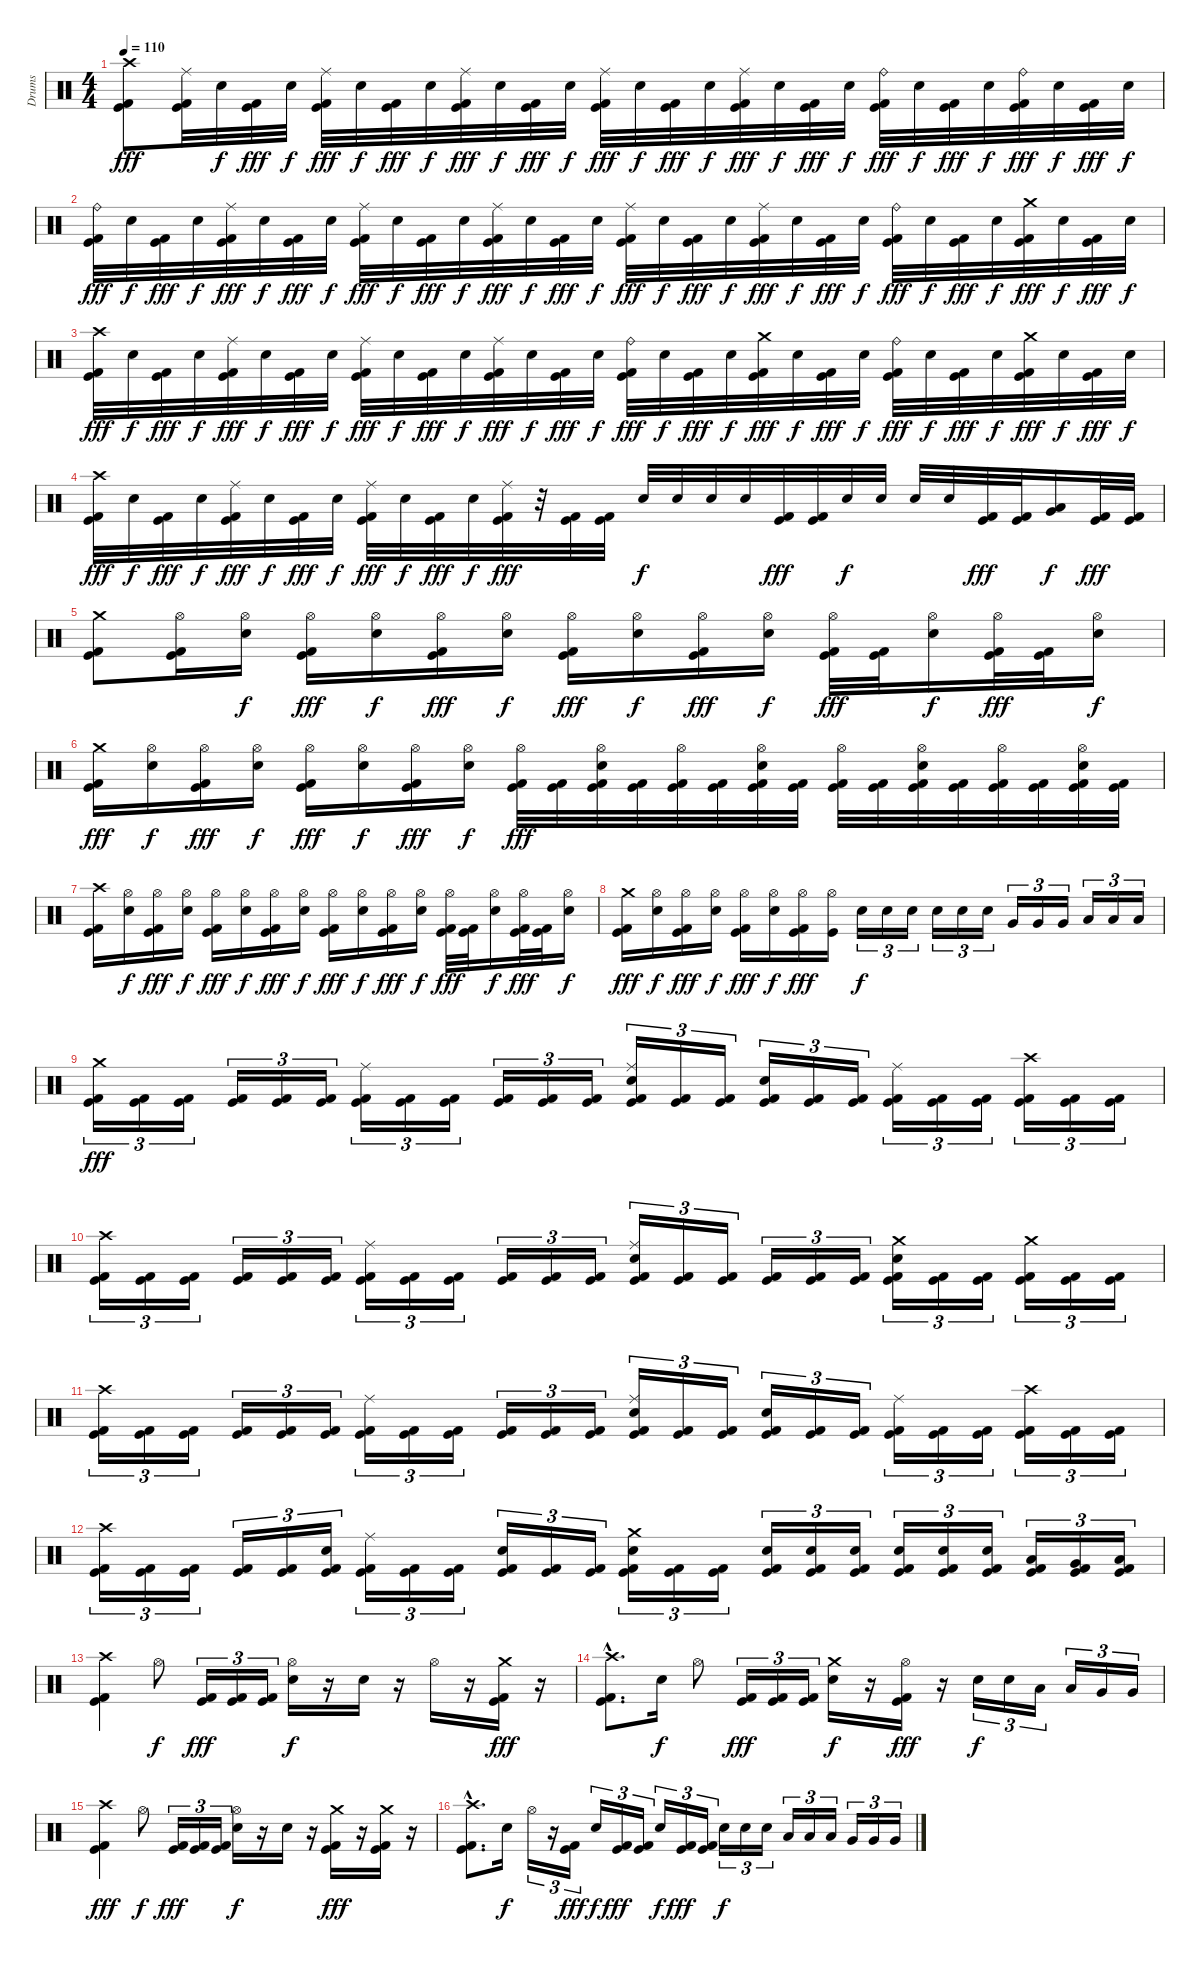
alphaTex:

\track ("Drums" "Drums") {instrument percussion}
\staff {score}
\articulation defaults
\ts (4 4)
\tempo 110
\clef neutral
\ks c
("Crash high (hit)" "Kick (hit)" "Kick (hit) 2").8{dy fff} ("Ride (middle)" "Kick (hit)" "Kick (hit) 2").32 "Electric Snare (hit)".32{dy f} ("Kick (hit)" "Kick (hit) 2").32{dy fff} "Electric Snare (hit)".32{dy f} ("Ride (middle)" "Kick (hit)" "Kick (hit) 2").32{dy fff} "Electric Snare (hit)".32{dy f} ("Kick (hit)" "Kick (hit) 2").32{dy fff} "Electric Snare (hit)".32{dy f} ("Ride (middle)" "Kick (hit)" "Kick (hit) 2").32{dy fff} "Electric Snare (hit)".32{dy f} ("Kick (hit)" "Kick (hit) 2").32{dy fff} "Electric Snare (hit)".32{dy f} ("Ride (middle)" "Kick (hit)" "Kick (hit) 2").32{dy fff} "Electric Snare (hit)".32{dy f} ("Kick (hit)" "Kick (hit) 2").32{dy fff} "Electric Snare (hit)".32{dy f} ("Ride (middle)" "Kick (hit)" "Kick (hit) 2").32{dy fff} "Electric Snare (hit)".32{dy f} ("Kick (hit)" "Kick (hit) 2").32{dy fff} "Electric Snare (hit)".32{dy f} ("Ride (bell)" "Kick (hit)" "Kick (hit) 2").32{dy fff} "Electric Snare (hit)".32{dy f} ("Kick (hit)" "Kick (hit) 2").32{dy fff} "Electric Snare (hit)".32{dy f} ("Ride (bell)" "Kick (hit)" "Kick (hit) 2").32{dy fff} "Electric Snare (hit)".32{dy f} ("Kick (hit)" "Kick (hit) 2").32{dy fff} "Electric Snare (hit)".32{dy f} |
("Ride (bell)" "Kick (hit)" "Kick (hit) 2").32{dy fff} "Electric Snare (hit)".32{dy f} ("Kick (hit)" "Kick (hit) 2").32{dy fff} "Electric Snare (hit)".32{dy f} ("Ride (middle)" "Kick (hit)" "Kick (hit) 2").32{dy fff} "Electric Snare (hit)".32{dy f} ("Kick (hit)" "Kick (hit) 2").32{dy fff} "Electric Snare (hit)".32{dy f} ("Ride (middle)" "Kick (hit)" "Kick (hit) 2").32{dy fff} "Electric Snare (hit)".32{dy f} ("Kick (hit)" "Kick (hit) 2").32{dy fff} "Electric Snare (hit)".32{dy f} ("Ride (middle)" "Kick (hit)" "Kick (hit) 2").32{dy fff} "Electric Snare (hit)".32{dy f} ("Kick (hit)" "Kick (hit) 2").32{dy fff} "Electric Snare (hit)".32{dy f} ("Ride (middle)" "Kick (hit)" "Kick (hit) 2").32{dy fff} "Electric Snare (hit)".32{dy f} ("Kick (hit)" "Kick (hit) 2").32{dy fff} "Electric Snare (hit)".32{dy f} ("Ride (middle)" "Kick (hit)" "Kick (hit) 2").32{dy fff} "Electric Snare (hit)".32{dy f} ("Kick (hit)" "Kick (hit) 2").32{dy fff} "Electric Snare (hit)".32{dy f} ("Ride (bell)" "Kick (hit)" "Kick (hit) 2").32{dy fff} "Electric Snare (hit)".32{dy f} ("Kick (hit)" "Kick (hit) 2").32{dy fff} "Electric Snare (hit)".32{dy f} ("Crash medium (hit)" "Kick (hit)" "Kick (hit) 2").32{dy fff} "Electric Snare (hit)".32{dy f} ("Kick (hit)" "Kick (hit) 2").32{dy fff} "Electric Snare (hit)".32{dy f} |
("Crash high (hit)" "Kick (hit)" "Kick (hit) 2").32{dy fff} "Electric Snare (hit)".32{dy f} ("Kick (hit)" "Kick (hit) 2").32{dy fff} "Electric Snare (hit)".32{dy f} ("Ride (middle)" "Kick (hit)" "Kick (hit) 2").32{dy fff} "Electric Snare (hit)".32{dy f} ("Kick (hit)" "Kick (hit) 2").32{dy fff} "Electric Snare (hit)".32{dy f} ("Ride (middle)" "Kick (hit)" "Kick (hit) 2").32{dy fff} "Electric Snare (hit)".32{dy f} ("Kick (hit)" "Kick (hit) 2").32{dy fff} "Electric Snare (hit)".32{dy f} ("Ride (middle)" "Kick (hit)" "Kick (hit) 2").32{dy fff} "Electric Snare (hit)".32{dy f} ("Kick (hit)" "Kick (hit) 2").32{dy fff} "Electric Snare (hit)".32{dy f} ("Ride (bell)" "Kick (hit)" "Kick (hit) 2").32{dy fff} "Electric Snare (hit)".32{dy f} ("Kick (hit)" "Kick (hit) 2").32{dy fff} "Electric Snare (hit)".32{dy f} ("Crash medium (hit)" "Kick (hit)" "Kick (hit) 2").32{dy fff} "Electric Snare (hit)".32{dy f} ("Kick (hit)" "Kick (hit) 2").32{dy fff} "Electric Snare (hit)".32{dy f} ("Ride (bell)" "Kick (hit)" "Kick (hit) 2").32{dy fff} "Electric Snare (hit)".32{dy f} ("Kick (hit)" "Kick (hit) 2").32{dy fff} "Electric Snare (hit)".32{dy f} ("Crash medium (hit)" "Kick (hit)" "Kick (hit) 2").32{dy fff} "Electric Snare (hit)".32{dy f} ("Kick (hit)" "Kick (hit) 2").32{dy fff} "Electric Snare (hit)".32{dy f} |
("Crash high (hit)" "Kick (hit)" "Kick (hit) 2").32{dy fff} "Electric Snare (hit)".32{dy f} ("Kick (hit)" "Kick (hit) 2").32{dy fff} "Electric Snare (hit)".32{dy f} ("Ride (middle)" "Kick (hit)" "Kick (hit) 2").32{dy fff} "Electric Snare (hit)".32{dy f} ("Kick (hit)" "Kick (hit) 2").32{dy fff} "Electric Snare (hit)".32{dy f} ("Ride (middle)" "Kick (hit)" "Kick (hit) 2").32{dy fff} "Electric Snare (hit)".32{dy f} ("Kick (hit)" "Kick (hit) 2").32{dy fff} "Electric Snare (hit)".32{dy f} ("Ride (middle)" "Kick (hit)" "Kick (hit) 2").32{dy fff} r.32 ("Kick (hit)" "Kick (hit) 2").32 ("Kick (hit)" "Kick (hit) 2").32 "Electric Snare (hit)".32{dy f} "Electric Snare (hit)".32 "Electric Snare (hit)".32 "Electric Snare (hit)".32 ("Kick (hit)" "Kick (hit) 2").32{dy fff} ("Kick (hit)" "Kick (hit) 2").32 "Electric Snare (hit)".32{dy f} "Electric Snare (hit)".32 "Electric Snare (hit)".32 "Electric Snare (hit)".32 ("Kick (hit)" "Kick (hit) 2").32{dy fff} ("Kick (hit)" "Kick (hit) 2").32 ("Very Low Tom (hit)" "Low Floor Tom (hit)").16{bu 60 dy f} ("Kick (hit)" "Kick (hit) 2").32{dy fff} ("Kick (hit)" "Kick (hit) 2").32 |
("Crash medium (hit)" "Kick (hit)" "Kick (hit) 2").8 ("Hi-Hat (open)" "Kick (hit)" "Kick (hit) 2").16 ("Hi-Hat (open)" "Electric Snare (hit)").16{dy f} ("Hi-Hat (open)" "Kick (hit)" "Kick (hit) 2").16{dy fff} ("Hi-Hat (open)" "Electric Snare (hit)").16{dy f} ("Hi-Hat (open)" "Kick (hit)" "Kick (hit) 2").16{dy fff} ("Hi-Hat (open)" "Electric Snare (hit)").16{dy f} ("Hi-Hat (open)" "Kick (hit)" "Kick (hit) 2").16{dy fff} ("Hi-Hat (open)" "Electric Snare (hit)").16{dy f} ("Hi-Hat (open)" "Kick (hit)" "Kick (hit) 2").16{dy fff} ("Hi-Hat (open)" "Electric Snare (hit)").16{dy f} ("Hi-Hat (open)" "Kick (hit)" "Kick (hit) 2").32{dy fff} ("Kick (hit)" "Kick (hit) 2").32 ("Hi-Hat (open)" "Electric Snare (hit)").16{dy f} ("Hi-Hat (open)" "Kick (hit)" "Kick (hit) 2").32{dy fff} ("Kick (hit)" "Kick (hit) 2").32 ("Hi-Hat (open)" "Electric Snare (hit)").16{dy f} |
("Crash medium (hit)" "Kick (hit)" "Kick (hit) 2").16{dy fff} ("Hi-Hat (open)" "Electric Snare (hit)").16{dy f} ("Hi-Hat (open)" "Kick (hit)" "Kick (hit) 2").16{dy fff} ("Hi-Hat (open)" "Electric Snare (hit)").16{dy f} ("Hi-Hat (open)" "Kick (hit)" "Kick (hit) 2").16{dy fff} ("Hi-Hat (open)" "Electric Snare (hit)").16{dy f} ("Hi-Hat (open)" "Kick (hit)" "Kick (hit) 2").16{dy fff} ("Hi-Hat (open)" "Electric Snare (hit)").16{dy f} ("Hi-Hat (open)" "Kick (hit)" "Kick (hit) 2").32{dy fff} ("Kick (hit)" "Kick (hit) 2").32 ("Hi-Hat (open)" "Electric Snare (hit)" "Kick (hit)" "Kick (hit) 2").32 ("Kick (hit)" "Kick (hit) 2").32 ("Hi-Hat (open)" "Kick (hit)" "Kick (hit) 2").32 ("Kick (hit)" "Kick (hit) 2").32 ("Hi-Hat (open)" "Electric Snare (hit)" "Kick (hit)" "Kick (hit) 2").32 ("Kick (hit)" "Kick (hit) 2").32 ("Hi-Hat (open)" "Kick (hit)" "Kick (hit) 2").32 ("Kick (hit)" "Kick (hit) 2").32 ("Hi-Hat (open)" "Electric Snare (hit)" "Kick (hit)" "Kick (hit) 2").32 ("Kick (hit)" "Kick (hit) 2").32 ("Hi-Hat (open)" "Kick (hit)" "Kick (hit) 2").32 ("Kick (hit)" "Kick (hit) 2").32 ("Hi-Hat (open)" "Electric Snare (hit)" "Kick (hit)" "Kick (hit) 2").32 ("Kick (hit)" "Kick (hit) 2").32 |
("Crash high (hit)" "Kick (hit)" "Kick (hit) 2").16 ("Hi-Hat (open)" "Electric Snare (hit)").16{dy f} ("Hi-Hat (open)" "Kick (hit)" "Kick (hit) 2").16{dy fff} ("Hi-Hat (open)" "Electric Snare (hit)").16{dy f} ("Hi-Hat (open)" "Kick (hit)" "Kick (hit) 2").16{dy fff} ("Hi-Hat (open)" "Electric Snare (hit)").16{dy f} ("Hi-Hat (open)" "Kick (hit)" "Kick (hit) 2").16{dy fff} ("Hi-Hat (open)" "Electric Snare (hit)").16{dy f} ("Hi-Hat (open)" "Kick (hit)" "Kick (hit) 2").16{dy fff} ("Hi-Hat (open)" "Electric Snare (hit)").16{dy f} ("Hi-Hat (open)" "Kick (hit)" "Kick (hit) 2").16{dy fff} ("Hi-Hat (open)" "Electric Snare (hit)").16{dy f} ("Hi-Hat (open)" "Kick (hit)" "Kick (hit) 2").32{dy fff} ("Kick (hit)" "Kick (hit) 2").32 ("Hi-Hat (open)" "Electric Snare (hit)").16{dy f} ("Hi-Hat (open)" "Kick (hit)" "Kick (hit) 2").32{dy fff} ("Kick (hit)" "Kick (hit) 2").32 ("Hi-Hat (open)" "Electric Snare (hit)").16{dy f} |
("Crash medium (hit)" "Kick (hit)" "Kick (hit) 2").16{dy fff} ("Hi-Hat (open)" "Electric Snare (hit)").16{dy f} ("Hi-Hat (open)" "Kick (hit)" "Kick (hit) 2").16{dy fff} ("Hi-Hat (open)" "Electric Snare (hit)").16{dy f} ("Hi-Hat (open)" "Kick (hit)" "Kick (hit) 2").16{dy fff} ("Hi-Hat (open)" "Electric Snare (hit)").16{dy f} ("Hi-Hat (open)" "Kick (hit)" "Kick (hit) 2").16{dy fff} ("Kick (hit)" "Hi-Hat (open)").16 "Electric Snare (hit)".16{tu (3 2) dy f} "Electric Snare (hit)".16{tu (3 2)} "Electric Snare (hit)".16{tu (3 2)} "Electric Snare (hit)".16{tu (3 2)} "Electric Snare (hit)".16{tu (3 2)} "Electric Snare (hit)".16{tu (3 2)} "Very Low Tom (hit)".16{tu (3 2)} "Very Low Tom (hit)".16{tu (3 2)} "Very Low Tom (hit)".16{tu (3 2)} "Low Floor Tom (hit)".16{tu (3 2)} "Low Floor Tom (hit)".16{tu (3 2)} "Low Floor Tom (hit)".16{tu (3 2)} |
("Crash medium (hit)" "Kick (hit)" "Kick (hit) 2").16{tu (3 2) dy fff} ("Kick (hit)" "Kick (hit) 2").16{tu (3 2)} ("Kick (hit)" "Kick (hit) 2").16{tu (3 2)} ("Kick (hit)" "Kick (hit) 2").16{tu (3 2)} ("Kick (hit)" "Kick (hit) 2").16{tu (3 2)} ("Kick (hit)" "Kick (hit) 2").16{tu (3 2)} ("Ride (middle)" "Kick (hit)" "Kick (hit) 2").16{tu (3 2)} ("Kick (hit)" "Kick (hit) 2").16{tu (3 2)} ("Kick (hit)" "Kick (hit) 2").16{tu (3 2)} ("Kick (hit)" "Kick (hit) 2").16{tu (3 2)} ("Kick (hit)" "Kick (hit) 2").16{tu (3 2)} ("Kick (hit)" "Kick (hit) 2").16{tu (3 2)} ("Ride (middle)" "Electric Snare (hit)" "Kick (hit)" "Kick (hit) 2").16{tu (3 2)} ("Kick (hit)" "Kick (hit) 2").16{tu (3 2)} ("Kick (hit)" "Kick (hit) 2").16{tu (3 2)} ("Electric Snare (hit)" "Kick (hit)" "Kick (hit) 2").16{tu (3 2)} ("Kick (hit)" "Kick (hit) 2").16{tu (3 2)} ("Kick (hit)" "Kick (hit) 2").16{tu (3 2)} ("Ride (middle)" "Kick (hit)" "Kick (hit) 2").16{tu (3 2)} ("Kick (hit)" "Kick (hit) 2").16{tu (3 2)} ("Kick (hit)" "Kick (hit) 2").16{tu (3 2)} ("Crash high (hit)" "Kick (hit)" "Kick (hit) 2").16{tu (3 2)} ("Kick (hit)" "Kick (hit) 2").16{tu (3 2)} ("Kick (hit)" "Kick (hit) 2").16{tu (3 2)} |
("Crash high (hit)" "Kick (hit)" "Kick (hit) 2").16{tu (3 2)} ("Kick (hit)" "Kick (hit) 2").16{tu (3 2)} ("Kick (hit)" "Kick (hit) 2").16{tu (3 2)} ("Kick (hit)" "Kick (hit) 2").16{tu (3 2)} ("Kick (hit)" "Kick (hit) 2").16{tu (3 2)} ("Kick (hit)" "Kick (hit) 2").16{tu (3 2)} ("Ride (middle)" "Kick (hit)" "Kick (hit) 2").16{tu (3 2)} ("Kick (hit)" "Kick (hit) 2").16{tu (3 2)} ("Kick (hit)" "Kick (hit) 2").16{tu (3 2)} ("Kick (hit)" "Kick (hit) 2").16{tu (3 2)} ("Kick (hit)" "Kick (hit) 2").16{tu (3 2)} ("Kick (hit)" "Kick (hit) 2").16{tu (3 2)} ("Ride (middle)" "Electric Snare (hit)" "Kick (hit)" "Kick (hit) 2").16{tu (3 2)} ("Kick (hit)" "Kick (hit) 2").16{tu (3 2)} ("Kick (hit)" "Kick (hit) 2").16{tu (3 2)} ("Kick (hit)" "Kick (hit) 2").16{tu (3 2)} ("Kick (hit)" "Kick (hit) 2").16{tu (3 2)} ("Kick (hit)" "Kick (hit) 2").16{tu (3 2)} ("Crash medium (hit)" "Electric Snare (hit)" "Kick (hit)" "Kick (hit) 2").16{tu (3 2)} ("Kick (hit)" "Kick (hit) 2").16{tu (3 2)} ("Kick (hit)" "Kick (hit) 2").16{tu (3 2)} ("Crash medium (hit)" "Kick (hit)" "Kick (hit) 2").16{tu (3 2)} ("Kick (hit)" "Kick (hit) 2").16{tu (3 2)} ("Kick (hit)" "Kick (hit) 2").16{tu (3 2)} |
("Crash high (hit)" "Kick (hit)" "Kick (hit) 2").16{tu (3 2)} ("Kick (hit)" "Kick (hit) 2").16{tu (3 2)} ("Kick (hit)" "Kick (hit) 2").16{tu (3 2)} ("Kick (hit)" "Kick (hit) 2").16{tu (3 2)} ("Kick (hit)" "Kick (hit) 2").16{tu (3 2)} ("Kick (hit)" "Kick (hit) 2").16{tu (3 2)} ("Ride (middle)" "Kick (hit)" "Kick (hit) 2").16{tu (3 2)} ("Kick (hit)" "Kick (hit) 2").16{tu (3 2)} ("Kick (hit)" "Kick (hit) 2").16{tu (3 2)} ("Kick (hit)" "Kick (hit) 2").16{tu (3 2)} ("Kick (hit)" "Kick (hit) 2").16{tu (3 2)} ("Kick (hit)" "Kick (hit) 2").16{tu (3 2)} ("Ride (middle)" "Electric Snare (hit)" "Kick (hit)" "Kick (hit) 2").16{tu (3 2)} ("Kick (hit)" "Kick (hit) 2").16{tu (3 2)} ("Kick (hit)" "Kick (hit) 2").16{tu (3 2)} ("Electric Snare (hit)" "Kick (hit)" "Kick (hit) 2").16{tu (3 2)} ("Kick (hit)" "Kick (hit) 2").16{tu (3 2)} ("Kick (hit)" "Kick (hit) 2").16{tu (3 2)} ("Ride (middle)" "Kick (hit)" "Kick (hit) 2").16{tu (3 2)} ("Kick (hit)" "Kick (hit) 2").16{tu (3 2)} ("Kick (hit)" "Kick (hit) 2").16{tu (3 2)} ("Crash high (hit)" "Kick (hit)" "Kick (hit) 2").16{tu (3 2)} ("Kick (hit)" "Kick (hit) 2").16{tu (3 2)} ("Kick (hit)" "Kick (hit) 2").16{tu (3 2)} |
("Crash high (hit)" "Kick (hit)" "Kick (hit) 2").16{tu (3 2)} ("Kick (hit)" "Kick (hit) 2").16{tu (3 2)} ("Kick (hit)" "Kick (hit) 2").16{tu (3 2)} ("Kick (hit)" "Kick (hit) 2").16{tu (3 2)} ("Kick (hit)" "Kick (hit) 2").16{tu (3 2)} ("Electric Snare (hit)" "Kick (hit)" "Kick (hit) 2").16{tu (3 2)} ("Ride (middle)" "Kick (hit)" "Kick (hit) 2").16{tu (3 2)} ("Kick (hit)" "Kick (hit) 2").16{tu (3 2)} ("Kick (hit)" "Kick (hit) 2").16{tu (3 2)} ("Electric Snare (hit)" "Kick (hit)" "Kick (hit) 2").16{tu (3 2)} ("Kick (hit)" "Kick (hit) 2").16{tu (3 2)} ("Kick (hit)" "Kick (hit) 2").16{tu (3 2)} ("Crash medium (hit)" "Electric Snare (hit)" "Kick (hit)" "Kick (hit) 2").16{tu (3 2)} ("Kick (hit)" "Kick (hit) 2").16{tu (3 2)} ("Kick (hit)" "Kick (hit) 2").16{tu (3 2)} ("Electric Snare (hit)" "Kick (hit)" "Kick (hit) 2").16{tu (3 2)} ("Electric Snare (hit)" "Kick (hit)" "Kick (hit) 2").16{tu (3 2)} ("Electric Snare (hit)" "Kick (hit)" "Kick (hit) 2").16{tu (3 2)} ("Electric Snare (hit)" "Kick (hit)" "Kick (hit) 2").16{tu (3 2)} ("Electric Snare (hit)" "Kick (hit)" "Kick (hit) 2").16{tu (3 2)} ("Electric Snare (hit)" "Kick (hit)" "Kick (hit) 2").16{tu (3 2)} ("Low Tom (hit)" "Kick (hit)" "Kick (hit) 2").16{tu (3 2)} ("Very Low Tom (hit)" "Kick (hit)" "Kick (hit) 2").16{tu (3 2)} ("Low Floor Tom (hit)" "Kick (hit)" "Kick (hit) 2").16{tu (3 2)} |
("Crash high (hit)" "Kick (hit)" "Kick (hit) 2").4 "Hi-Hat (open)".8{dy f} ("Kick (hit)" "Kick (hit) 2").16{tu (3 2) dy fff} ("Kick (hit)" "Kick (hit) 2").16{tu (3 2)} ("Kick (hit)" "Kick (hit) 2").16{tu (3 2)} ("Hi-Hat (open)" "Electric Snare (hit)").16{dy f} r.16 "Electric Snare (hit)".16 r.16 "Hi-Hat (open)".16 r.16 ("Crash medium (hit)" "Kick (hit)" "Kick (hit) 2").16{dy fff} r.16 |
("Crash high (hit)"{hac} "Kick (hit)"{hac} "Kick (hit) 2"{hac}).8{d} "Electric Snare (hit)".16{dy f} "Hi-Hat (open)".8 ("Kick (hit)" "Kick (hit) 2").16{tu (3 2) dy fff} ("Kick (hit)" "Kick (hit) 2").16{tu (3 2)} ("Kick (hit)" "Kick (hit) 2").16{tu (3 2)} ("Crash medium (hit)" "Electric Snare (hit)").16{dy f} r.16 ("Hi-Hat (open)" "Kick (hit)" "Kick (hit) 2").16{dy fff} r.16 "Electric Snare (hit)".16{tu (3 2) dy f} "Electric Snare (hit)".16{tu (3 2)} "Low Tom (hit)".16{tu (3 2)} "Low Tom (hit)".16{tu (3 2)} "Very Low Tom (hit)".16{tu (3 2)} "Very Low Tom (hit)".16{tu (3 2)} |
("Crash high (hit)" "Kick (hit)" "Kick (hit) 2").4{dy fff} "Hi-Hat (open)".8{dy f} ("Kick (hit)" "Kick (hit) 2").16{tu (3 2) dy fff} ("Kick (hit)" "Kick (hit) 2").16{tu (3 2)} ("Kick (hit)" "Kick (hit) 2").16{tu (3 2)} ("Hi-Hat (open)" "Electric Snare (hit)").16{dy f} r.16 "Electric Snare (hit)".16 r.16 ("Crash medium (hit)" "Kick (hit)" "Kick (hit) 2").16{dy fff} r.16 ("Crash medium (hit)" "Kick (hit)" "Kick (hit) 2").16 r.16 |
("Crash high (hit)"{hac} "Kick (hit)"{hac} "Kick (hit) 2"{hac}).8{d} "Electric Snare (hit)".16{dy f} "Hi-Hat (open)".16{tu (3 2)} r.16{tu (3 2)} ("Kick (hit)" "Kick (hit) 2").16{tu (3 2) dy fff} "Electric Snare (hit)".16{tu (3 2) dy f} ("Kick (hit)" "Kick (hit) 2").16{tu (3 2) dy fff} ("Kick (hit)" "Kick (hit) 2").16{tu (3 2)} "Electric Snare (hit)".16{tu (3 2) dy f} ("Kick (hit)" "Kick (hit) 2").16{tu (3 2) dy fff} ("Kick (hit)" "Kick (hit) 2").16{tu (3 2)} "Electric Snare (hit)".16{tu (3 2) dy f} "Electric Snare (hit)".16{tu (3 2)} "Electric Snare (hit)".16{tu (3 2)} "Low Tom (hit)".16{tu (3 2)} "Low Tom (hit)".16{tu (3 2)} "Low Tom (hit)".16{tu (3 2)} "Very Low Tom (hit)".16{tu (3 2)} "Very Low Tom (hit)".16{tu (3 2)} "Very Low Tom (hit)".16{tu (3 2)}
